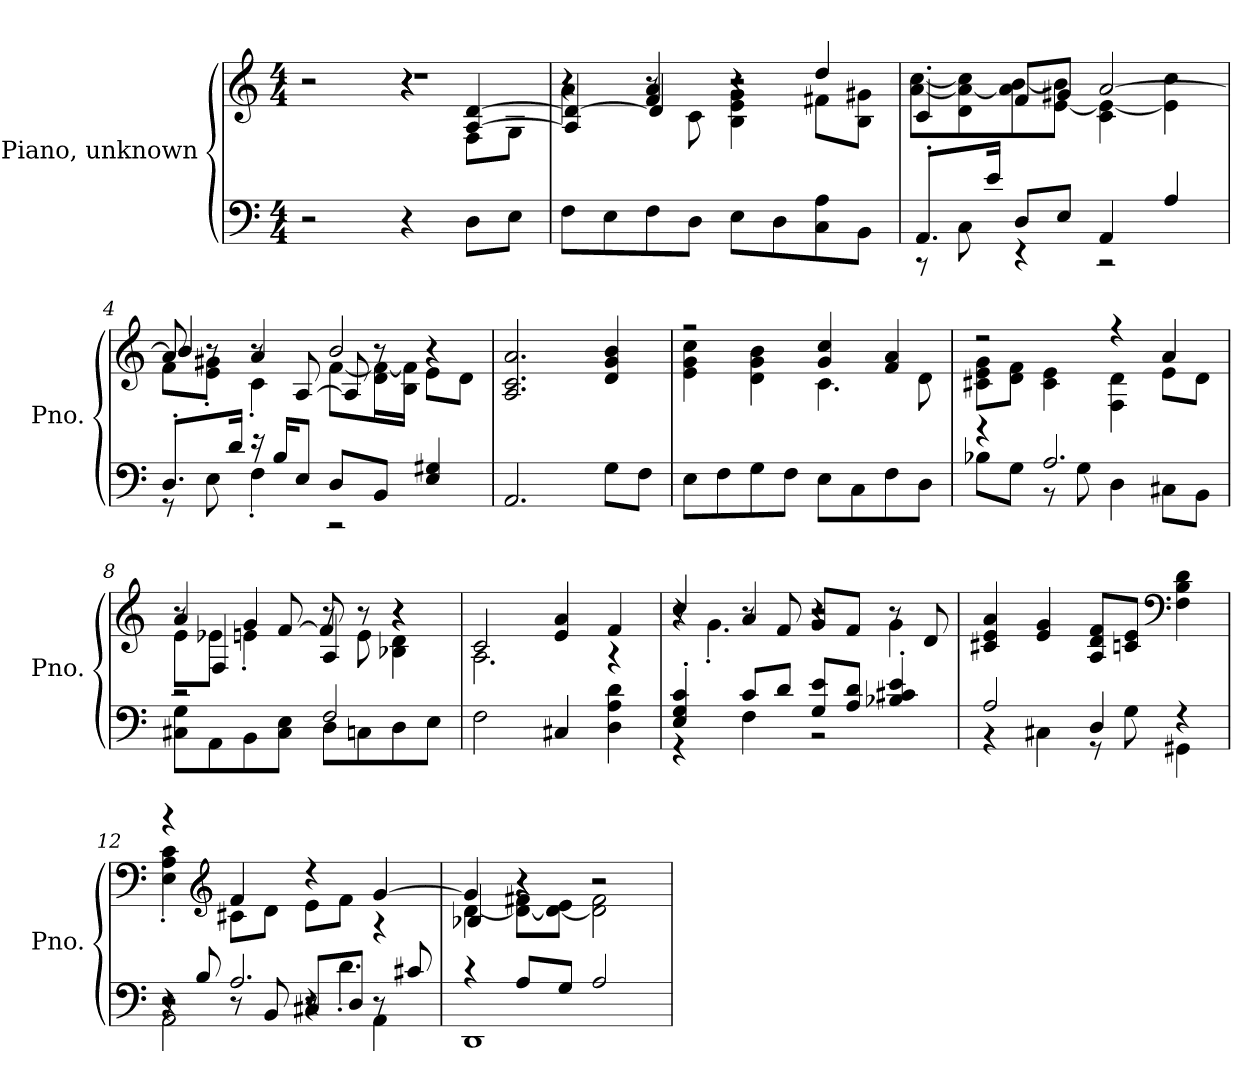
**kern	**kern
*part1	*part1
*staff2	*staff1
*I"Piano, unknown	*
*I'Pno.	*
*clefF4	*clefG2
*k[]	*k[]
*M4/4	*M4/4
*MM120	*MM120
=1	=1
*	*^
*	*	*^
2r	1r	2r	2r
4r	.	4r	4r
8D\L	.	8F\L	[4A/ [4d/
8E\J	.	8G\J	.
=2	=2	=2	=2
8F\L	4r	4a\	4A/] 4d/_
8E\	.	.	.
8F\	4f/ 4a/	8r	4d/]
8D\J	.	8c\	.
8E\L	4r	4B\ 4e\ 4g\	2r
8D\	.	.	.
8C\ 8A\	4dd/	8f#X\L	.
8BB\J	.	8B\ 8g#X\J	.
*	*	*v	*v
=3	=3	=3
*^	*	*
8.AA'/L	8r	4c'/	[8a\ [8cc\L
.	8C\	.	8d\ 8a\_ 8cc\]
16e/Jk	.	.	.
8D/L	4r	8f/L	8a\] [8b\
8E/J	.	8g#X/J	[8e\ 8b\]J
4AA/	2r	[2a/	4c\ 4e\_
4A/	.	.	4e\] 4cc\
=4	=4	=4	=4
*	*	*	*^
8.D'/L	8r	8a/]	8f\L	4b/
.	8E\	8r	8e\' 8g#X\'J	.
16d/Jk	.	.	.	.
16r	4F'\	4a/	4c'\	8r
16B/KL	.	.	.	.
8E/J	.	.	.	[8A/
8D/L	2r	2b/	[8f\L	8A/]
8BB/J	.	.	16d\ 16f\_L	8r
.	.	.	16B\ 16f\]JJ	.
4E/ 4G#X/	.	.	8e\L	4r
.	.	.	8d\J	.
*v	*v	*	*	*
*	*v	*v	*v
!!LO:LB:g=z
=5	=5
2.AA/	2.A/ 2.c/ 2.a/
8G\L	4d/ 4g/ 4b/
8F\J	.
=6	=6
*	*^
8E\L	2r	4e\ 4g\ 4cc\
8F\	.	.
8G\	.	4d\ 4g\ 4b\
8F\J	.	.
8E\L	4g/ 4cc/	4.c\
8C\	.	.
8F\	4f/ 4a/	.
8D\J	.	8d\
=7	=7	=7
*^	*	*
4r	8B-X\L	2r	8c#X\ 8e\ 8g\L
.	8G\J	.	8d\ 8f\J
2.A/	8r	.	4c#\ 4e\
.	8G\	.	.
.	4D\	4r	4F\ 4d\
.	8C#X\L	4a/	8e\L
.	8BB\J	.	8d\J
=8	=8	=8	=8
*	*	*	*^
2r	8C#X\ 8G\L	4a/	8e\L	8r
.	8AA\	.	8e-X\J	4F/
.	8BB\	4g/	4en'\	.
.	8C#\ 8E\J	.	.	[8f/
2F/	8D\L	4A/	8r	8f/]
.	8Cn\	.	8e\	8r
.	8D\	4r	4B-X\ 4d\	4r
.	8E\J	.	.	.
*v	*v	*	*	*
*	*	*v	*v
=9	=9	=9
2F\	2c/	2.A\
4C#X/	4e/ 4a/	.
4D\ 4A\ 4d\	4f/	4r
!!LO:LB:g=z
=10	=10	=10
*^	*	*^
4E/' 4G/' 4c/'	4r	4cc/	8r	4r
.	.	.	4.g'\	.
8c/L	4F\	4a/	.	8r
8d/J	.	.	.	8f/
8G/ 8e/L	2r	2r	4r	8g/L
8A/ 8d/J	.	.	.	8f/J
4B-X/' 4c#X/' 4e/'	.	.	4g\	8r
.	.	.	.	8d/
*	*	*v	*v	*v
=11	=11	=11
2A/	4r	4c#X/ 4e/ 4a/
.	4C#X\	4e/ 4g/
4D/	8r	8A/ 8d/ 8f/L
.	8G\	8cn/ 8e/J
*	*	*clefF4
4r	4GG#X\	4F\ 4B\ 4d\
=12	=12	=12
*^	*^	*^
4r	2AA\	8r	2r	4r	4E\' 4A\' 4c\'
.	.	8B/	.	.	.
*	*	*	*	*clefG2	*
2.A/	.	8r	.	4f/	8c#X\L
.	.	8BB/	.	.	8d\J
.	8r	8C#X/L	4r	4r	8e\L
.	4.d'\	8D/J	.	.	8f\J
.	.	8r	4AA\	[4g/	4r
.	.	8c#X/	.	.	.
*	*v	*v	*v	*	*
=13	=13	=13	=13
*	*	*	*^
4r	1DD	4g/]	[4d\	4B-X/
8A/L	.	4r	8d\_ 8f#X\L	4r
8G/J	.	.	8d\_ 8e\J	.
2A/	.	2r	2d\] 2f#\	2r
*v	*v	*	*	*
*	*v	*v	*v
=	=
*-	*-
